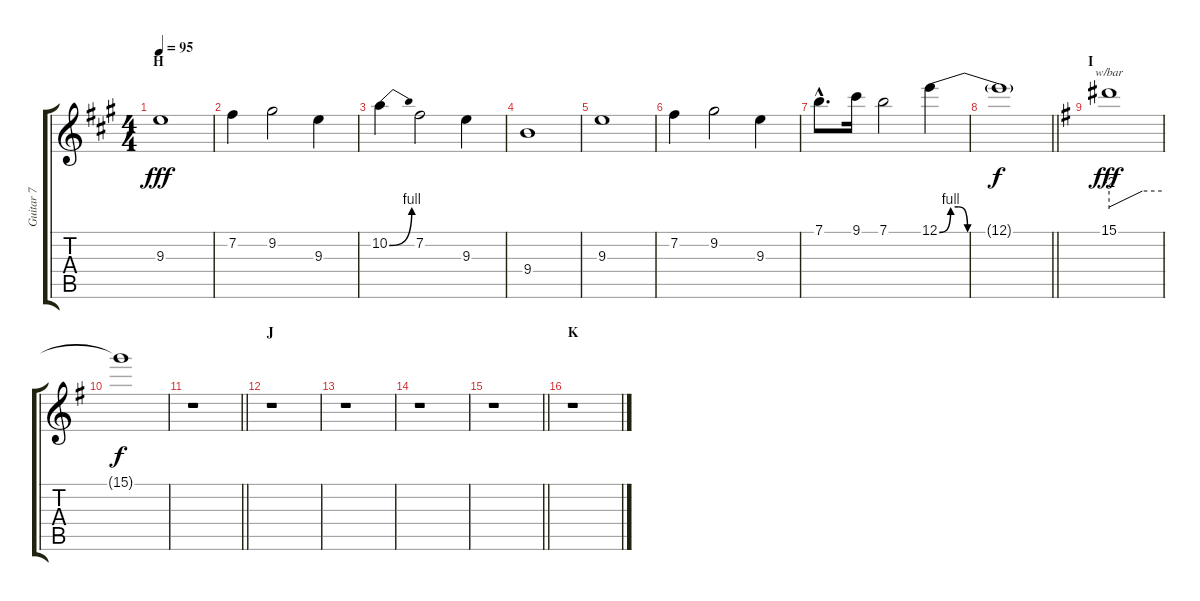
\track ("Guitar 7" "Guitar 7") {instrument distortionguitar}
\staff {score tabs}
\tuning (E4 B3 G3 D3 A2 E2) {hide}
\ts (4 4)
\section ("" "H")
\tempo 95
\clef g2
\ks a
9.3.1{dy fff} |
7.2.4 9.2.2 9.3.4 |
10.2{be (bend 0 0 60 4)}.4 7.2.2 9.3.4 |
9.4.1 |
9.3.1 |
7.2.4 9.2.2 9.3.4 |
7.1{hac}.8{d} 9.1.16 7.1.2 12.1{be (custom 0 0 6 4 10 4 15 0 60 0)}.4 |
\barLineRight lightlight
12.1{t}.1{dy f} |
\section ("" "I")
\ks g
15.1.1{tbe (custom default 0 -8 38 0 60 0) dy fff} |
15.1{t}.1{dy f} |
\barLineRight lightlight
r.1 |
\section ("" "J")
r.1 |
r.1 |
r.1 |
\barLineRight lightlight
r.1 |
\section ("" "K")
r.1
